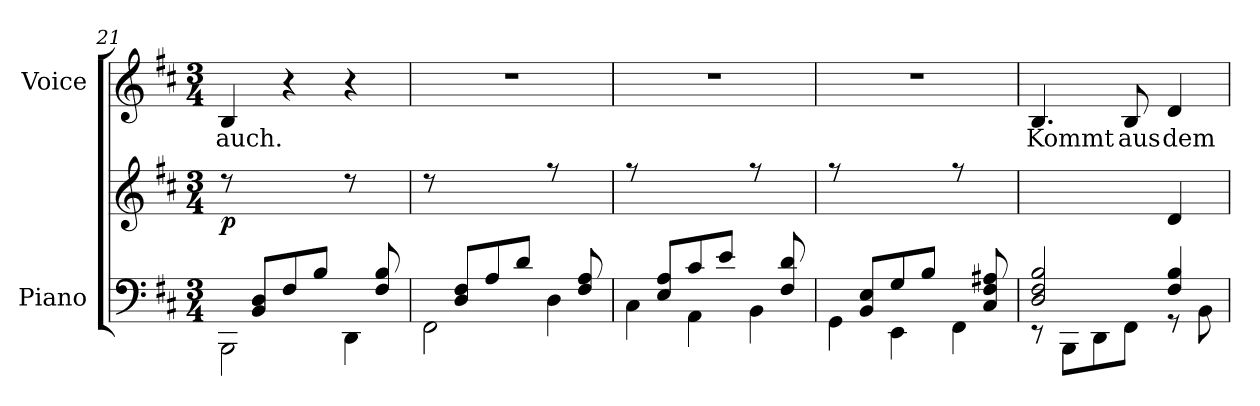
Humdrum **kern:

**kern	**kern	**dynam	**kern	**text
*part2	*part2	*part2	*part1	*part1
*staff3	*staff2	*staff2/3	*staff1	*staff1
*I"Piano	*	*	*I"Voice	*
*I'Pno	*	*	*	*
*clefF4	*clefG2	*	*clefG2	*
*k[f#c#]	*k[f#c#]	*	*k[f#c#]	*
*M3/4	*M3/4	*	*M3/4	*
=21	=21	=21	=21	=21
*^	*	*	*	*
!	!	!	!LO:DY:b	!	!LO:LY:b
8ryy	2BBB\	8rdd	p	4B/	auch.
8BB/ 8D/L	.	4.ryy	.	.	.
8F#/	.	.	.	4r	.
8B/J	.	.	.	.	.
8ryy	4DD\	8rdd	.	4r	.
8F#/ 8B/	.	8ryy	.	.	.
=22	=22	=22	=22	=22	=22
8ryy	2FF#\	8rdd	.	2.r	.
8D/ 8F#/L	.	4.ryy	.	.	.
8A/	.	.	.	.	.
8d/J	.	.	.	.	.
8ryy	4D\	8rff	.	.	.
8F#/ 8A/	.	8ryy	.	.	.
!!LO:LB:g=z
=23	=23	=23	=23	=23	=23
8ryy	4C#\	8rff	.	2.r	.
8E/ 8A/L	.	4.ryy	.	.	.
8c#/	4AA\	.	.	.	.
8e/J	.	.	.	.	.
8ryy	4BB\	8rff	.	.	.
8F#/ 8d/	.	8ryy	.	.	.
=24	=24	=24	=24	=24	=24
8ryy	4GG\	8rff	.	2.r	.
8BB/ 8E/L	.	4.ryy	.	.	.
8G/	4EE\	.	.	.	.
8B/J	.	.	.	.	.
8ryy	4FF#\	8rff	.	.	.
8C#/ 8F#/ 8A#X/	.	8ryy	.	.	.
=25	=25	=25	=25	=25	=25
!	!	!	!	!	!LO:LY:b
2D/ 2F#/ 2B/	8rEE	2ryy	.	4.B/	Kommt
.	8BBB\L	.	.	.	.
.	8DD\	.	.	.	.
!	!	!	!	!	!LO:LY:b
.	8FF#\J	.	.	8B/	aus
!	!	!	!	!	!LO:LY:b
4F#/ 4B/	8rGG	4d/	.	4d/	dem
.	8BB\	.	.	.	.
*v	*v	*	*	*	*
=	=	=	=	=
*-	*-	*-	*-	*-
